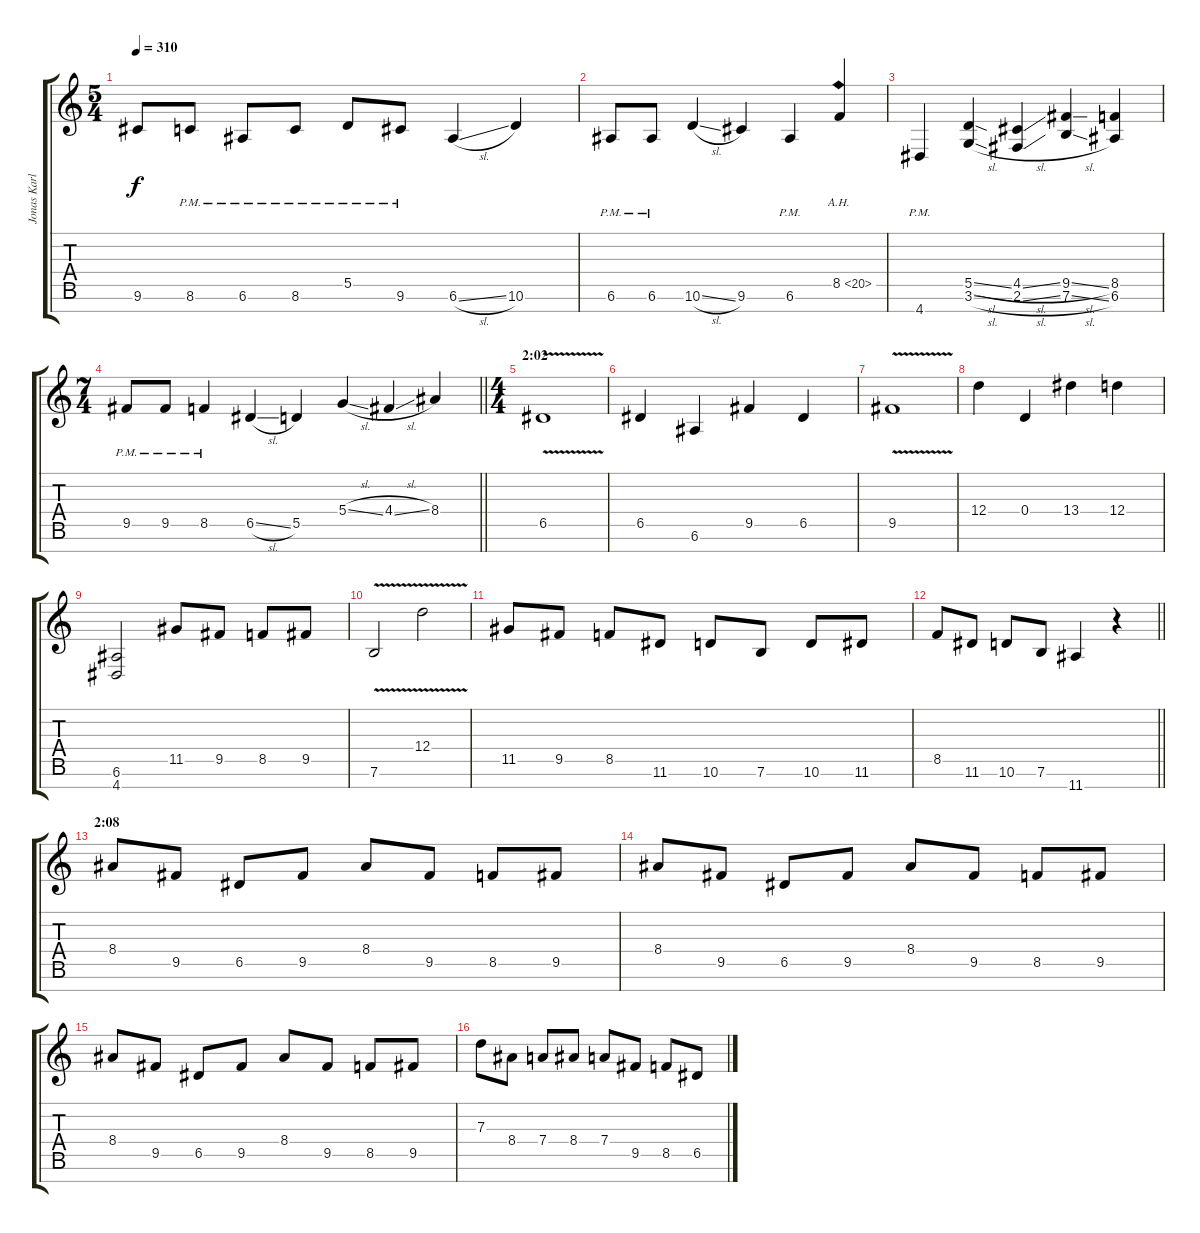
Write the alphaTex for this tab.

\track ("Jonas Karlsson" "Jonas Karl") {instrument distortionguitar}
\staff {score tabs}
\tuning (E4 B3 G3 D3 A2 E2 B1) {hide}
\ts (5 4)
\tempo 310
\clef g2
\ks c
9.6.8{dy f} 8.6{pm}.8 6.6{pm}.8 8.6{pm}.8 5.5{pm}.8 9.6{pm}.8 6.6{sl}.4 10.6.4 |
6.6{pm}.8 6.6{pm}.8 10.6{sl}.4 9.6.4 6.6{pm}.4 8.5{ah 12}.4 |
4.7{pm}.4 (5.5{sl} 3.6{sl}).4 (4.5{sl} 2.6{sl}).4 (9.5{sl} 7.6{sl}).4 (8.5 6.6).4 |
\ts (7 4)
\barLineRight lightlight
9.5{pm}.8 9.5{pm}.8 8.5{pm}.4 6.5{sl}.4 5.5.4 5.4{sl}.4 4.4{sl}.4 8.4.4 |
\ts (4 4)
\section ("" "2:02")
6.5{v}.1 |
6.5.4 6.6.4 9.5.4 6.5.4 |
9.5{v}.1 |
12.4.4 0.4.4 13.4.4 12.4.4 |
(6.6 4.7).2 11.5.8 9.5.8 8.5.8 9.5.8 |
7.6{v}.2 12.4{v}.2 |
11.5.8 9.5.8 8.5.8 11.6.8 10.6.8 7.6.8 10.6.8 11.6.8 |
\barLineRight lightlight
8.5.8 11.6.8 10.6.8 7.6.8 11.7.4 r.4 |
\section ("" "2:08")
8.4.8 9.5.8 6.5.8 9.5.8 8.4.8 9.5.8 8.5.8 9.5.8 |
8.4.8 9.5.8 6.5.8 9.5.8 8.4.8 9.5.8 8.5.8 9.5.8 |
8.4.8 9.5.8 6.5.8 9.5.8 8.4.8 9.5.8 8.5.8 9.5.8 |
7.3.8 8.4.8 7.4.8 8.4.8 7.4.8 9.5.8 8.5.8 6.5.8
